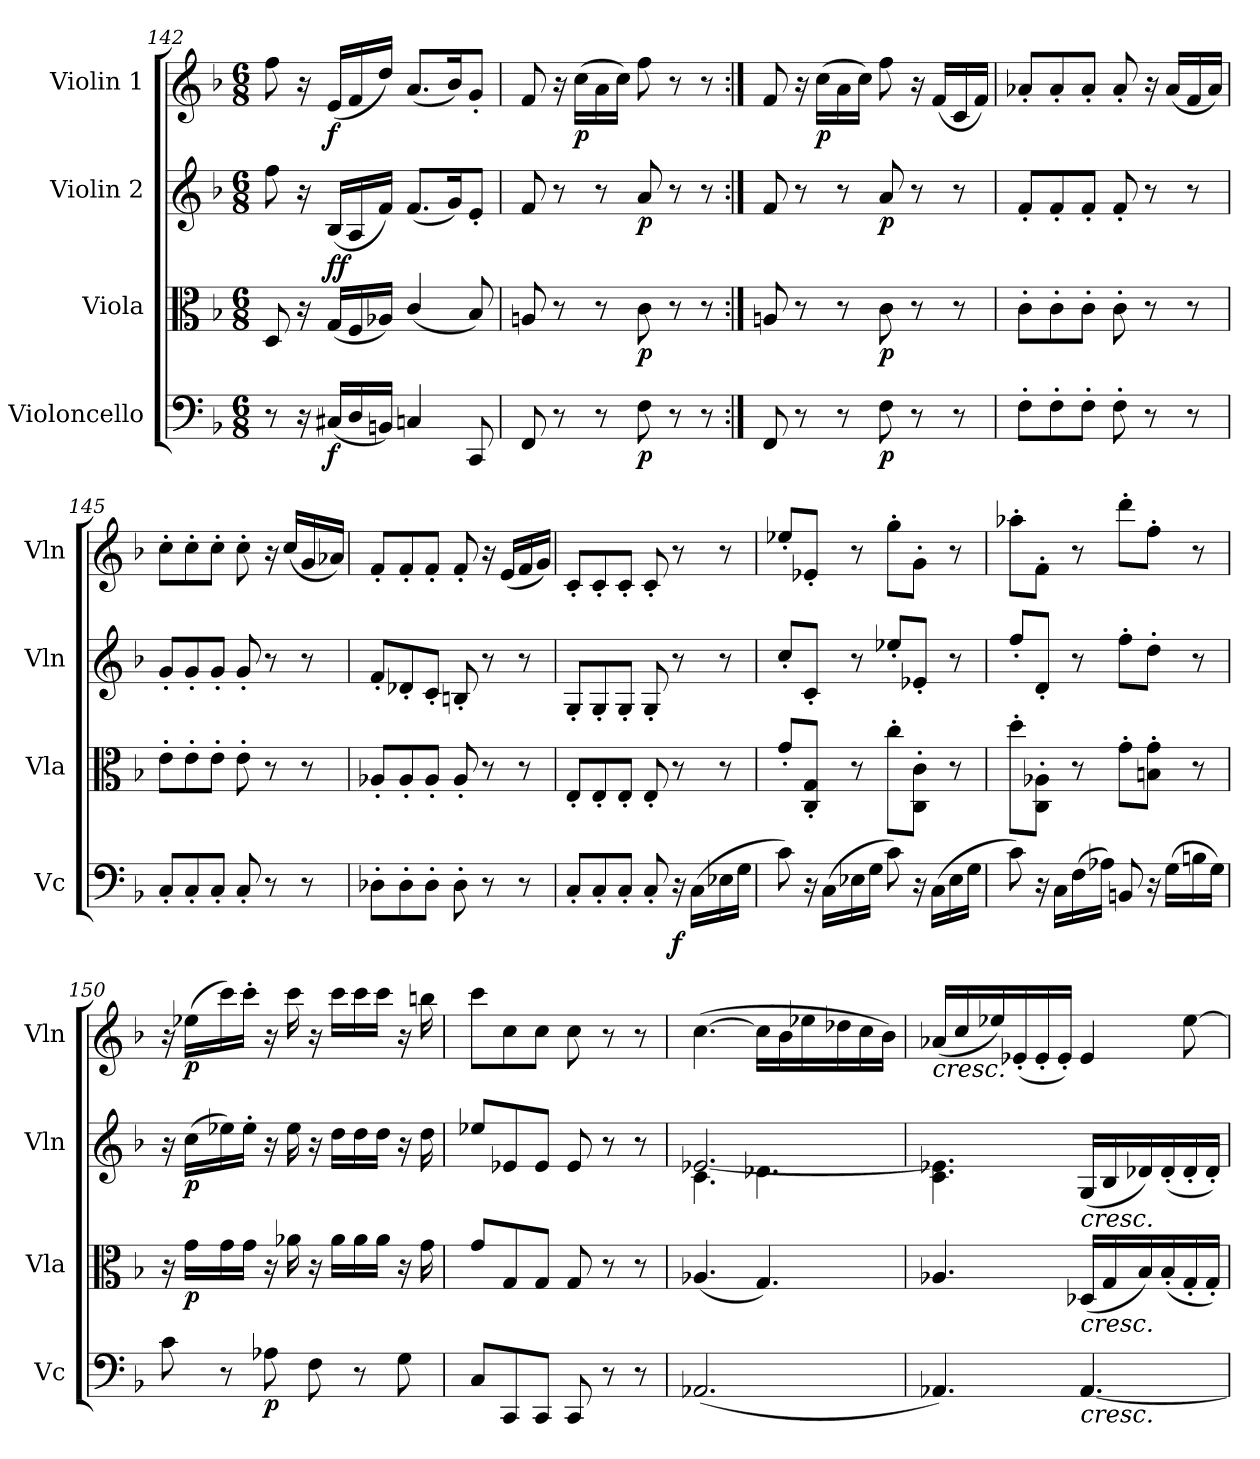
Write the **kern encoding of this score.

**kern	**dynam	**kern	**dynam	**kern	**dynam	**kern	**dynam
*part4	*part4	*part3	*part3	*part2	*part2	*part1	*part1
*staff4	*staff4	*staff3	*staff3	*staff2	*staff2	*staff1	*staff1
*I"Violoncello	*	*I"Viola	*	*I"Violin 2	*	*I"Violin 1	*
*I'Vc	*	*I'Vla	*	*I'Vln	*	*I'Vln	*
*clefF4	*	*clefC3	*	*clefG2	*	*clefG2	*
*k[b-]	*	*k[b-]	*	*k[b-]	*	*k[b-]	*
*M6/8	*	*M6/8	*	*M6/8	*	*M6/8	*
=142	=142	=142	=142	=142	=142	=142	=142
8r	.	8D/	.	8ff\	.	8ff\	.
16r	.	16r	.	16r	.	16r	.
!	!LO:DY:b	!	!LO:DY:a	!	!	!	!
!	!	!	!LO:DY:n=1:b	!	!	!	!LO:DY:b
(<16C#X/LL	f	(<16G/LL	f f	(<16B-/LL	.	(<16e/LL	f
16D/	.	16F/	.	16A/	.	16f/	.
16BBn/JJ)	.	16A-X/JJ)	.	16f/JJ)	.	16dd/JJ)	.
4Cn/	.	(<4c/	.	(<8.f/L	.	(<8.a/L	.
.	.	.	.	16g/K)	.	16b-/K)	.
8CC/	.	8B-/)	.	8e'/J	.	8g'/J	.
=142X3	=142X3	=142X3	=142X3	=142X3	=142X3	=142X3	=142X3
8FF/	.	8An/	.	8f/	.	8f/	.
8r	.	8r	.	8r	.	16r	.
!	!	!	!	!	!	!	!LO:DY:b
.	.	.	.	.	.	(>16cc\LL	p
8r	.	8r	.	8r	.	16a\	.
.	.	.	.	.	.	16cc\JJ)	.
!	!LO:DY:b	!	!LO:DY:b	!	!LO:DY:b	!	!
8F\	p	8c\	p	8a/	p	8ff\	.
8r	.	8r	.	8r	.	8r	.
8r	.	8r	.	8r	.	8r	.
=143:|!	=143:|!	=143:|!	=143:|!	=143:|!	=143:|!	=143:|!	=143:|!
8FF/	.	8An/	.	8f/	.	8f/	.
8r	.	8r	.	8r	.	16r	.
!	!	!	!	!	!	!	!LO:DY:b
.	.	.	.	.	.	(>16cc\LL	p
8r	.	8r	.	8r	.	16a\	.
.	.	.	.	.	.	16cc\JJ)	.
!	!LO:DY:b	!	!LO:DY:b	!	!LO:DY:b	!	!
8F\	p	8c\	p	8a/	p	8ff\	.
8r	.	8r	.	8r	.	16r	.
.	.	.	.	.	.	(<16f/LL	.
8r	.	8r	.	8r	.	16c/	.
.	.	.	.	.	.	16f/JJ)	.
=144	=144	=144	=144	=144	=144	=144	=144
8F'\L	.	8c'\L	.	8f'/L	.	8a-X'/L	.
8F'\	.	8c'\	.	8f'/	.	8a-'/	.
8F'\J	.	8c'\J	.	8f'/J	.	8a-'/J	.
8F'\	.	8c'\	.	8f'/	.	8a-'/	.
8r	.	8r	.	8r	.	16r	.
.	.	.	.	.	.	(<16a-/LL	.
8r	.	8r	.	8r	.	16f/	.
.	.	.	.	.	.	16a-/JJ)	.
=145	=145	=145	=145	=145	=145	=145	=145
8C'/L	.	8e'\L	.	8g'/L	.	8cc'\L	.
8C'/	.	8e'\	.	8g'/	.	8cc'\	.
8C'/J	.	8e'\J	.	8g'/J	.	8cc'\J	.
8C'/	.	8e'\	.	8g'/	.	8cc'\	.
8r	.	8r	.	8r	.	16r	.
.	.	.	.	.	.	(<16cc/LL	.
8r	.	8r	.	8r	.	16g/	.
.	.	.	.	.	.	16a-X/JJ)	.
!!LO:PB:g=z
=146	=146	=146	=146	=146	=146	=146	=146
8D-X'\L	.	8A-X'/L	.	8f'/L	.	8f'/L	.
8D-'\	.	8A-'/	.	8d-X'/	.	8f'/	.
8D-'\J	.	8A-'/J	.	8c'/J	.	8f'/J	.
8D-'\	.	8A-'/	.	8Bn'/	.	8f'/	.
8r	.	8r	.	8r	.	16r	.
.	.	.	.	.	.	(<16e/LL	.
8r	.	8r	.	8r	.	16f/	.
.	.	.	.	.	.	16g/JJ)	.
=147	=147	=147	=147	=147	=147	=147	=147
8C'/L	.	8E'/L	.	8G'/L	.	8c'/L	.
8C'/	.	8E'/	.	8G'/	.	8c'/	.
8C'/J	.	8E'/J	.	8G'/J	.	8c'/J	.
8C'/	.	8E'/	.	8G'/	.	8c'/	.
!	!LO:DY:b	!	!	!	!	!	!
16r	f	8r	.	8r	.	8r	.
(>16C\LL	.	.	.	.	.	.	.
16E-X\	.	8r	.	8r	.	8r	.
16G\JJ	.	.	.	.	.	.	.
=148	=148	=148	=148	=148	=148	=148	=148
8c\)	.	8g'/L	.	8cc'/L	.	8ee-X'/L	.
16r	.	8C/' 8G/'J	.	8c'/J	.	8e-X'/J	.
(>16C\LL	.	.	.	.	.	.	.
16E-X\	.	8r	.	8r	.	8r	.
16G\JJ	.	.	.	.	.	.	.
8c\)	.	8cc'\L	.	8ee-X'/L	.	8gg'\L	.
16r	.	8C\' 8c\'J	.	8e-X'/J	.	8g'\J	.
(>16C\LL	.	.	.	.	.	.	.
16E-\	.	8r	.	8r	.	8r	.
16G\JJ	.	.	.	.	.	.	.
=149	=149	=149	=149	=149	=149	=149	=149
8c\)	.	8dd'\L	.	8ff'/L	.	8aa-X'\L	.
16r	.	8C\' 8A-X\'J	.	8d'/J	.	8f'\J	.
16C\LL	.	.	.	.	.	.	.
(>16F\	.	8r	.	8r	.	8r	.
16A-X\JJ)	.	.	.	.	.	.	.
8BBn/	.	8g'\L	.	8ff'\L	.	8ddd'\L	.
16r	.	8Bn\' 8g\'J	.	8dd'\J	.	8ff'\J	.
(>16G\LL	.	.	.	.	.	.	.
16Bn\	.	8r	.	8r	.	8r	.
16G\JJ)	.	.	.	.	.	.	.
=150	=150	=150	=150	=150	=150	=150	=150
8c\	.	16r	.	16r	.	16r	.
!	!	!	!LO:DY:b	!	!LO:DY:b	!	!LO:DY:b
.	.	16g\LL	p	(>16cc\LL	p	(>16ee-X\LL	p
8r	.	16g\	.	16ee-X\)	.	16ccc\)	.
.	.	16g\JJ	.	16ee-'\JJ	.	16ccc'\JJ	.
!	!LO:DY:b	!	!	!	!	!	!
8A-X\	p	16r	.	16r	.	16r	.
.	.	16a-X\	.	16ee-\	.	16ccc\	.
8F\	.	16r	.	16r	.	16r	.
.	.	16a-\LL	.	16dd\LL	.	16ccc\LL	.
8r	.	16a-\	.	16dd\	.	16ccc\	.
.	.	16a-\JJ	.	16dd\JJ	.	16ccc\JJ	.
8G\	.	16r	.	16r	.	16r	.
.	.	16g\	.	16dd\	.	16bbn\	.
=151	=151	=151	=151	=151	=151	=151	=151
8C/L	.	8g/L	.	8ee-X/L	.	8ccc\L	.
8CC/	.	8G/	.	8e-X/	.	8cc\	.
8CC/J	.	8G/J	.	8e-/J	.	8cc\J	.
8CC/	.	8G/	.	8e-/	.	8cc\	.
8r	.	8r	.	8r	.	8r	.
8r	.	8r	.	8r	.	8r	.
=152	=152	=152	=152	=152	=152	=152	=152
*	*	*	*	*^	*	*	*
(<2.AA-X/	.	(<4.A-X/	.	4.c\	[2.e-X/	.	(>[4.cc\	.
.	.	4.G/)	.	4.d-X\	.	.	16cc\LL]	.
.	.	.	.	.	.	.	16b-\	.
.	.	.	.	.	.	.	16ee-X\	.
.	.	.	.	.	.	.	16dd-X\	.
.	.	.	.	.	.	.	16cc\	.
.	.	.	.	.	.	.	16b-\JJ)	.
*	*	*	*	*v	*v	*	*	*
!!LO:LB:g=z
=153	=153	=153	=153	=153	=153	=153	=153
!	!	!	!	!	!	!LO:TX:b:i:t=cresc.	!
4.AA-X/)	.	4.A-X/	.	4.c\ 4.e-X\]	.	(<16a-X/LL	.
.	.	.	.	.	.	16cc/	.
.	.	.	.	.	.	16ee-X/)	.
.	.	.	.	.	.	(<16e-X'/	.
.	.	.	.	.	.	16e-'/	.
.	.	.	.	.	.	16e-'/JJ)	.
!	!	!	!	!LO:TX:b:i:t=cresc.	!	!	!
!	!	!LO:TX:b:i:t=cresc.	!	!	!	!	!
!LO:TX:b:i:t=cresc.	!	!	!	!	!	!	!
[4.AA-/	.	(<16D-X/LL	.	(<16G/LL	.	4e-/	.
.	.	16G/	.	16B-/	.	.	.
.	.	16B-/)	.	16d-X/)	.	.	.
.	.	(<16B-'/	.	(<16d-'/	.	.	.
.	.	16G'/	.	16d-'/	.	[8ee-\	.
.	.	16G'/JJ)	.	16d-'/JJ)	.	.	.
=	=	=	=	=	=	=	=
*-	*-	*-	*-	*-	*-	*-	*-
